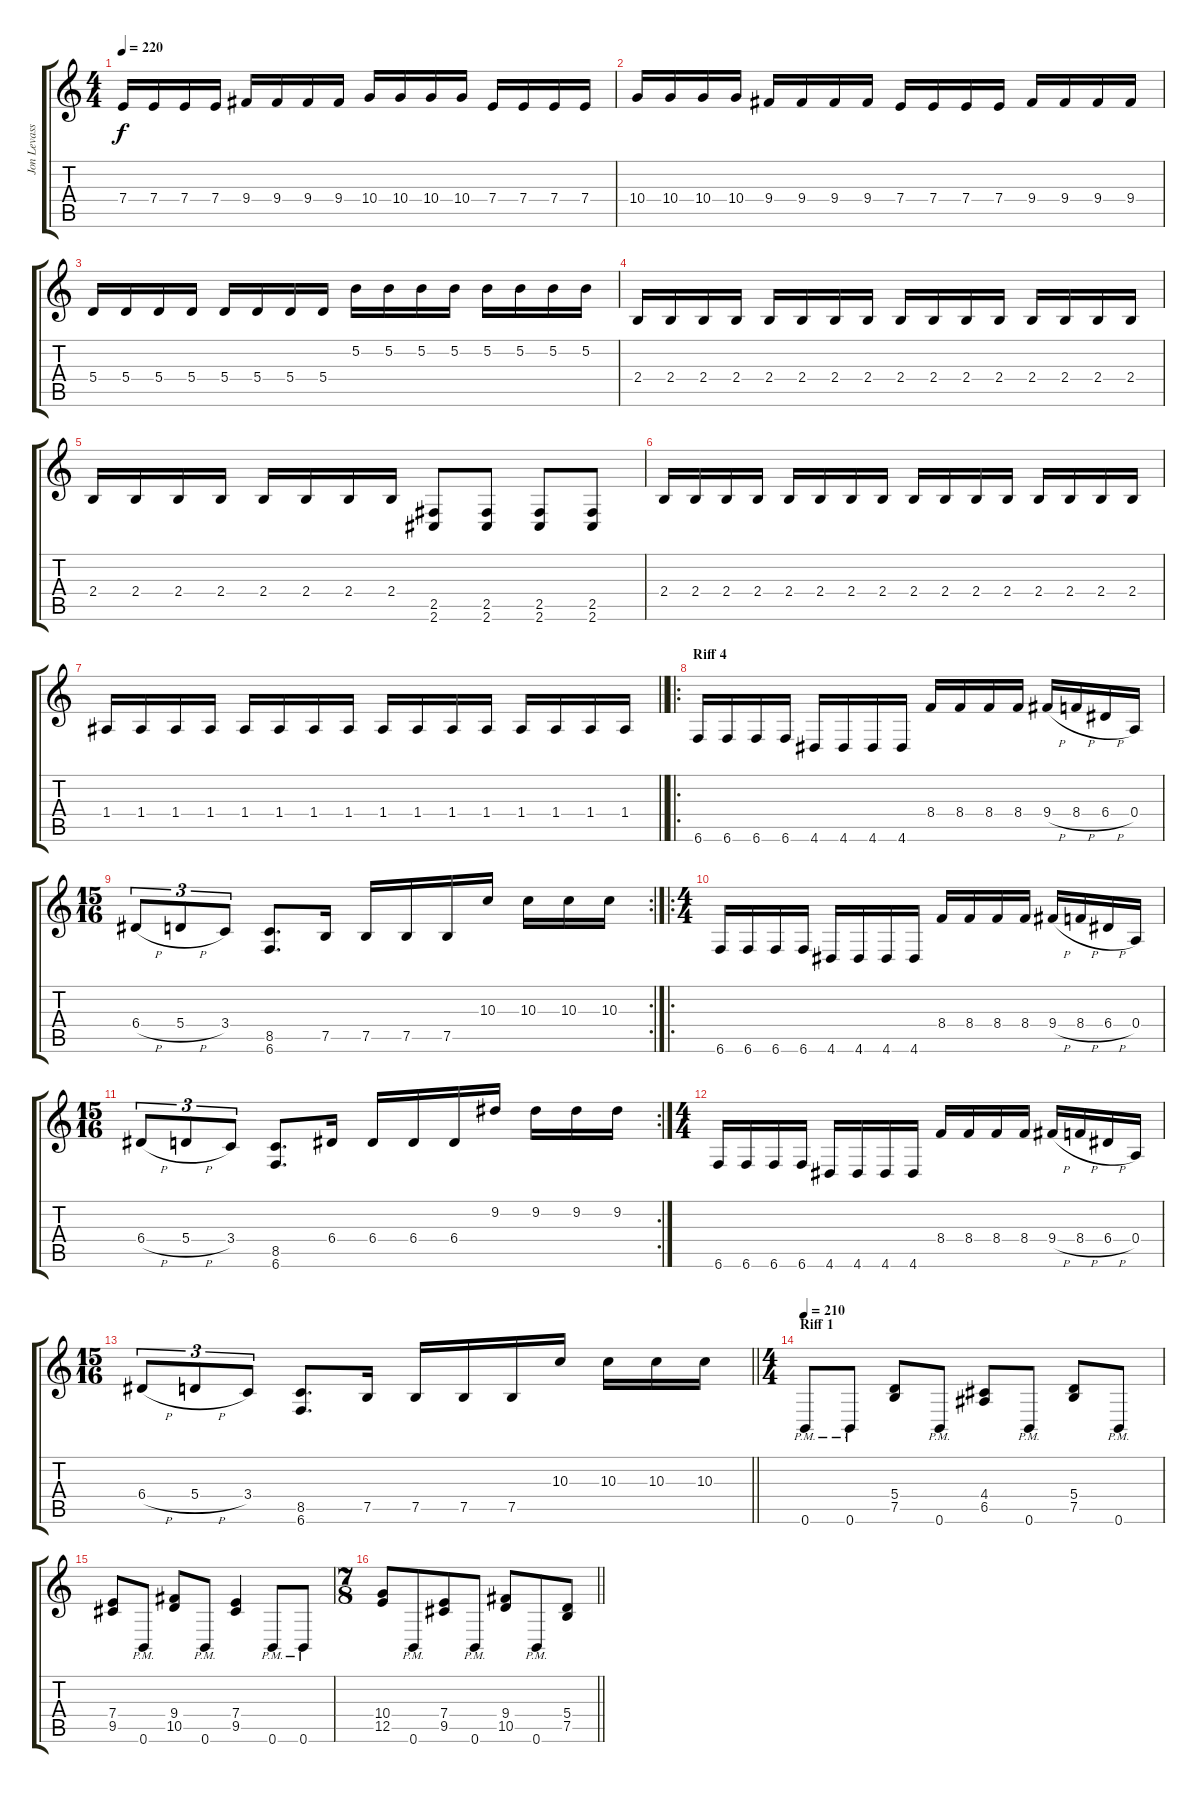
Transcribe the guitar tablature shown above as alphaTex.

\track ("Jon Levasseur" "Jon Levass") {instrument distortionguitar}
\staff {score tabs}
\tuning (B3 Gb3 D3 A2 E2 B1) {hide}
\ts (4 4)
\tempo 220
\clef g2
\ks c
7.4.16{dy f} 7.4.16 7.4.16 7.4.16 9.4.16 9.4.16 9.4.16 9.4.16 10.4.16 10.4.16 10.4.16 10.4.16 7.4.16 7.4.16 7.4.16 7.4.16 |
10.4.16 10.4.16 10.4.16 10.4.16 9.4.16 9.4.16 9.4.16 9.4.16 7.4.16 7.4.16 7.4.16 7.4.16 9.4.16 9.4.16 9.4.16 9.4.16 |
5.4.16 5.4.16 5.4.16 5.4.16 5.4.16 5.4.16 5.4.16 5.4.16 5.2.16 5.2.16 5.2.16 5.2.16 5.2.16 5.2.16 5.2.16 5.2.16 |
2.4.16 2.4.16 2.4.16 2.4.16 2.4.16 2.4.16 2.4.16 2.4.16 2.4.16 2.4.16 2.4.16 2.4.16 2.4.16 2.4.16 2.4.16 2.4.16 |
2.4.16 2.4.16 2.4.16 2.4.16 2.4.16 2.4.16 2.4.16 2.4.16 (2.5 2.6).8 (2.5 2.6).8 (2.5 2.6).8 (2.5 2.6).8 |
2.4.16 2.4.16 2.4.16 2.4.16 2.4.16 2.4.16 2.4.16 2.4.16 2.4.16 2.4.16 2.4.16 2.4.16 2.4.16 2.4.16 2.4.16 2.4.16 |
\barLineRight lightlight
1.4.16 1.4.16 1.4.16 1.4.16 1.4.16 1.4.16 1.4.16 1.4.16 1.4.16 1.4.16 1.4.16 1.4.16 1.4.16 1.4.16 1.4.16 1.4.16 |
\ro
\section ("" "Riff 4")
6.6.16 6.6.16 6.6.16 6.6.16 4.6.16 4.6.16 4.6.16 4.6.16 8.4.16 8.4.16 8.4.16 8.4.16 9.4{h}.16 8.4{h}.16 6.4{h}.16 0.4.16 |
\rc 2
\ts (15 16)
6.4{h}.8{tu (3 2)} 5.4{h}.8{tu (3 2)} 3.4.8{tu (3 2)} (8.5 6.6).8{d} 7.5.16 7.5.16 7.5.16 7.5.16 10.3.16 10.3.16 10.3.16 10.3.16 |
\ro
\ts (4 4)
6.6.16 6.6.16 6.6.16 6.6.16 4.6.16 4.6.16 4.6.16 4.6.16 8.4.16 8.4.16 8.4.16 8.4.16 9.4{h}.16 8.4{h}.16 6.4{h}.16 0.4.16 |
\rc 2
\ts (15 16)
6.4{h}.8{tu (3 2)} 5.4{h}.8{tu (3 2)} 3.4.8{tu (3 2)} (8.5 6.6).8{d} 6.4.16 6.4.16 6.4.16 6.4.16 9.2.16 9.2.16 9.2.16 9.2.16 |
\ts (4 4)
6.6.16 6.6.16 6.6.16 6.6.16 4.6.16 4.6.16 4.6.16 4.6.16 8.4.16 8.4.16 8.4.16 8.4.16 9.4{h}.16 8.4{h}.16 6.4{h}.16 0.4.16 |
\ts (15 16)
\barLineRight lightlight
6.4{h}.8{tu (3 2)} 5.4{h}.8{tu (3 2)} 3.4.8{tu (3 2)} (8.5 6.6).8{d} 7.5.16 7.5.16 7.5.16 7.5.16 10.3.16 10.3.16 10.3.16 10.3.16 |
\ts (4 4)
\section ("" "Riff 1")
\tempo 210
0.6{pm}.8 0.6{pm}.8 (5.4 7.5).8 0.6{pm}.8 (4.4 6.5).8 0.6{pm}.8 (5.4 7.5).8 0.6{pm}.8 |
(7.4 9.5).8 0.6{pm}.8 (9.4 10.5).8 0.6{pm}.8 (7.4 9.5).4 0.6{pm}.8 0.6{pm}.8 |
\ts (7 8)
\barLineRight lightlight
(10.4 12.5).8 0.6{pm}.8 (7.4 9.5).8 0.6{pm}.8 (9.4 10.5).8 0.6{pm}.8 (5.4 7.5).8
